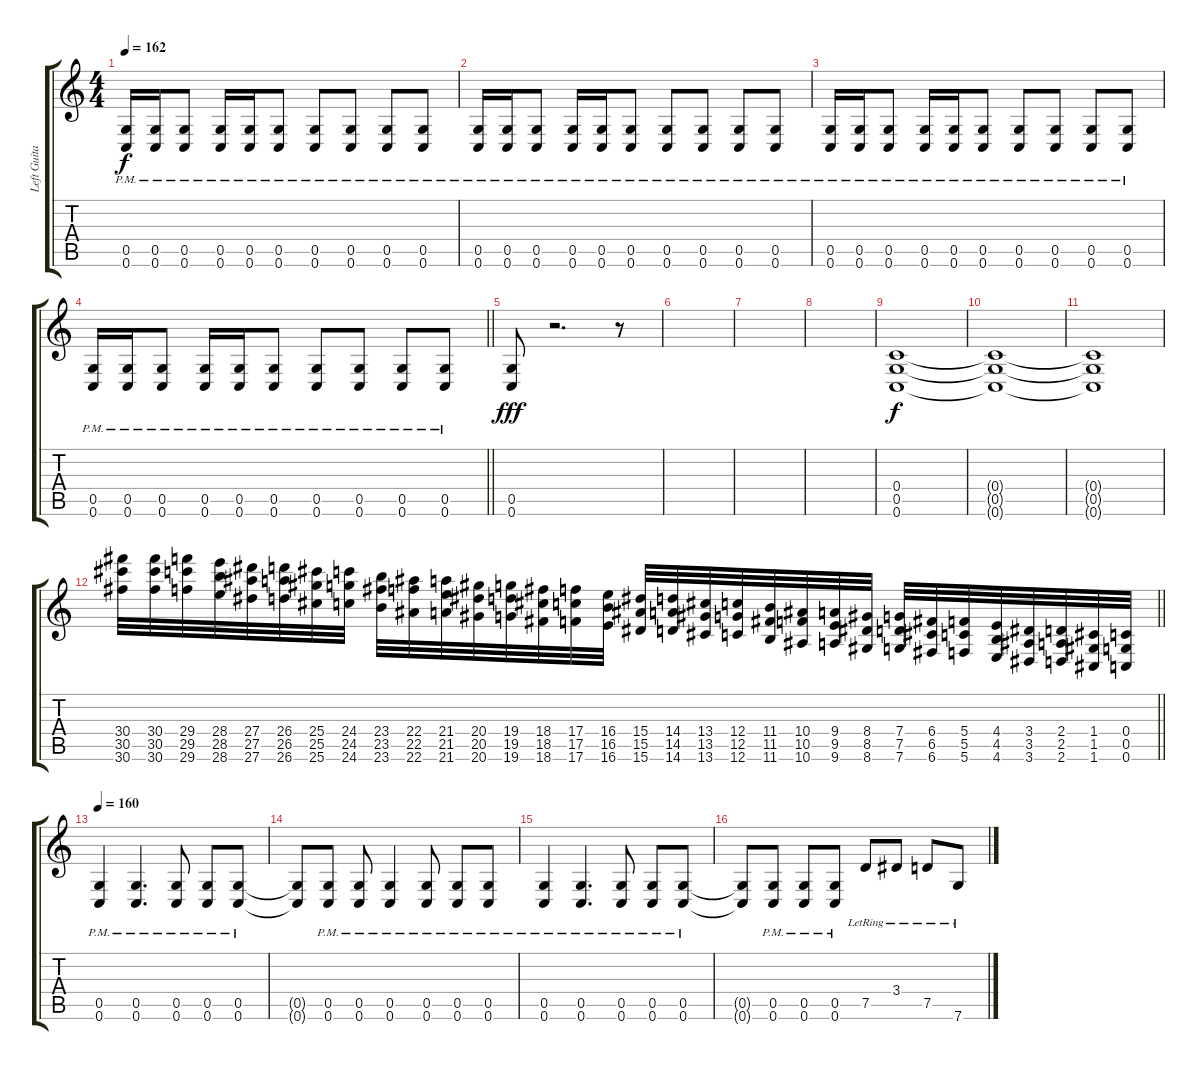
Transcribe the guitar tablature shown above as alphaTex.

\track ("Left Guitar" "Left Guita") {instrument distortionguitar}
\staff {score tabs}
\tuning (D4 A3 F3 C3 G2 C2) {hide}
\ts (4 4)
\tempo 162
\clef g2
\ks c
(0.5{pm} 0.6{pm}).16{dy f} (0.5{pm} 0.6{pm}).16 (0.5{pm} 0.6{pm}).8 (0.5{pm} 0.6{pm}).16 (0.5{pm} 0.6{pm}).16 (0.5{pm} 0.6{pm}).8 (0.5{pm} 0.6{pm}).8 (0.5{pm} 0.6{pm}).8 (0.5{pm} 0.6{pm}).8 (0.5{pm} 0.6{pm}).8 |
(0.5{pm} 0.6{pm}).16 (0.5{pm} 0.6{pm}).16 (0.5{pm} 0.6{pm}).8 (0.5{pm} 0.6{pm}).16 (0.5{pm} 0.6{pm}).16 (0.5{pm} 0.6{pm}).8 (0.5{pm} 0.6{pm}).8 (0.5{pm} 0.6{pm}).8 (0.5{pm} 0.6{pm}).8 (0.5{pm} 0.6{pm}).8 |
(0.5{pm} 0.6{pm}).16 (0.5{pm} 0.6{pm}).16 (0.5{pm} 0.6{pm}).8 (0.5{pm} 0.6{pm}).16 (0.5{pm} 0.6{pm}).16 (0.5{pm} 0.6{pm}).8 (0.5{pm} 0.6{pm}).8 (0.5{pm} 0.6{pm}).8 (0.5{pm} 0.6{pm}).8 (0.5{pm} 0.6{pm}).8 |
\barLineRight lightlight
(0.5{pm} 0.6{pm}).16 (0.5{pm} 0.6{pm}).16 (0.5{pm} 0.6{pm}).8 (0.5{pm} 0.6{pm}).16 (0.5{pm} 0.6{pm}).16 (0.5{pm} 0.6{pm}).8 (0.5{pm} 0.6{pm}).8 (0.5{pm} 0.6{pm}).8 (0.5{pm} 0.6{pm}).8 (0.5{pm} 0.6{pm}).8 |
(0.5 0.6).8{dy fff} r.2{d} r.8 |
|
|
|
(0.4 0.5 0.6).1{dy f} |
(0.4{t} 0.5{t} 0.6{t}).1 |
(0.4{t} 0.5{t} 0.6{t}).1 |
\barLineRight lightlight
(30.4 30.5 30.6).32{instrument guitarfretnoise} (30.4 30.5 30.6).32 (29.4 29.5 29.6).32 (28.4 28.5 28.6).32 (27.4 27.5 27.6).32 (26.4 26.5 26.6).32 (25.4 25.5 25.6).32 (24.4 24.5 24.6).32 (23.4 23.5 23.6).32 (22.4 22.5 22.6).32 (21.4 21.5 21.6).32 (20.4 20.5 20.6).32 (19.4 19.5 19.6).32 (18.4 18.5 18.6).32 (17.4 17.5 17.6).32 (16.4 16.5 16.6).32 (15.4 15.5 15.6).32 (14.4 14.5 14.6).32 (13.4 13.5 13.6).32 (12.4 12.5 12.6).32 (11.4 11.5 11.6).32 (10.4 10.5 10.6).32 (9.4 9.5 9.6).32 (8.4 8.5 8.6).32 (7.4 7.5 7.6).32 (6.4 6.5 6.6).32 (5.4 5.5 5.6).32 (4.4 4.5 4.6).32 (3.4 3.5 3.6).32 (2.4 2.5 2.6).32 (1.4 1.5 1.6).32 (0.4 0.5 0.6).32 |
\tempo 160
(0.5{pm} 0.6{pm}).4{instrument distortionguitar} (0.5{pm} 0.6{pm}).4{d} (0.5{pm} 0.6{pm}).8 (0.5{pm} 0.6{pm}).8 (0.5{pm} 0.6{pm}).8 |
(0.5{t} 0.6{t}).8 (0.5{pm} 0.6{pm}).8 (0.5{pm} 0.6{pm}).8 (0.5{pm} 0.6{pm}).4 (0.5{pm} 0.6{pm}).8 (0.5{pm} 0.6{pm}).8 (0.5{pm} 0.6{pm}).8 |
(0.5{pm} 0.6{pm}).4 (0.5{pm} 0.6{pm}).4{d} (0.5{pm} 0.6{pm}).8 (0.5{pm} 0.6{pm}).8 (0.5{pm} 0.6{pm}).8 |
(0.5{t} 0.6{t}).8 (0.5{pm} 0.6{pm}).8 (0.5{pm} 0.6{pm}).8 (0.5{pm} 0.6{pm}).8 7.5{lr}.8 3.4{lr}.8 7.5{lr}.8 7.6{lr}.8
